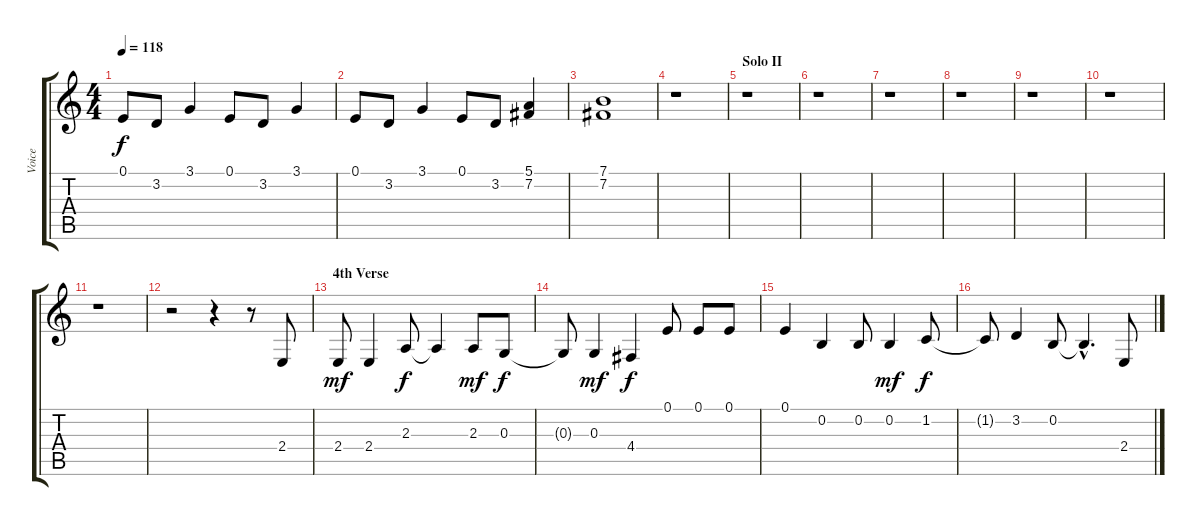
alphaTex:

\track ("Voice" "Voice") {instrument lead6voice}
\staff {score tabs}
\tuning (E4 B3 G3 D3 A2 E2) {hide}
\ts (4 4)
\tempo 118
\clef g2
\ks c
0.1.8{dy f} 3.2.8 3.1.4 0.1.8 3.2.8 3.1.4 |
0.1.8 3.2.8 3.1.4 0.1.8 3.2.8 (5.1 7.2).4 |
(7.1 7.2).1 |
r.1 |
\section ("" "Solo II")
r.1 |
r.1 |
r.1 |
r.1 |
r.1 |
r.1 |
r.1 |
r.2 r.4 r.8 2.4.8 |
\section ("" "4th Verse")
2.4.8{dy mf} 2.4.4 2.3.8{dy f} 2.3{t}.4 2.3.8{dy mf} 0.3.8{dy f} |
0.3{t}.8 0.3.4{dy mf} 4.4.4{dy f} 0.1.8 0.1.8 0.1.8 |
0.1.4 0.2.4 0.2.8 0.2.4{dy mf} 1.2.8{dy f} |
1.2{t}.8 3.2.4 0.2.8 0.2{hac t}.4{d} 2.4.8
